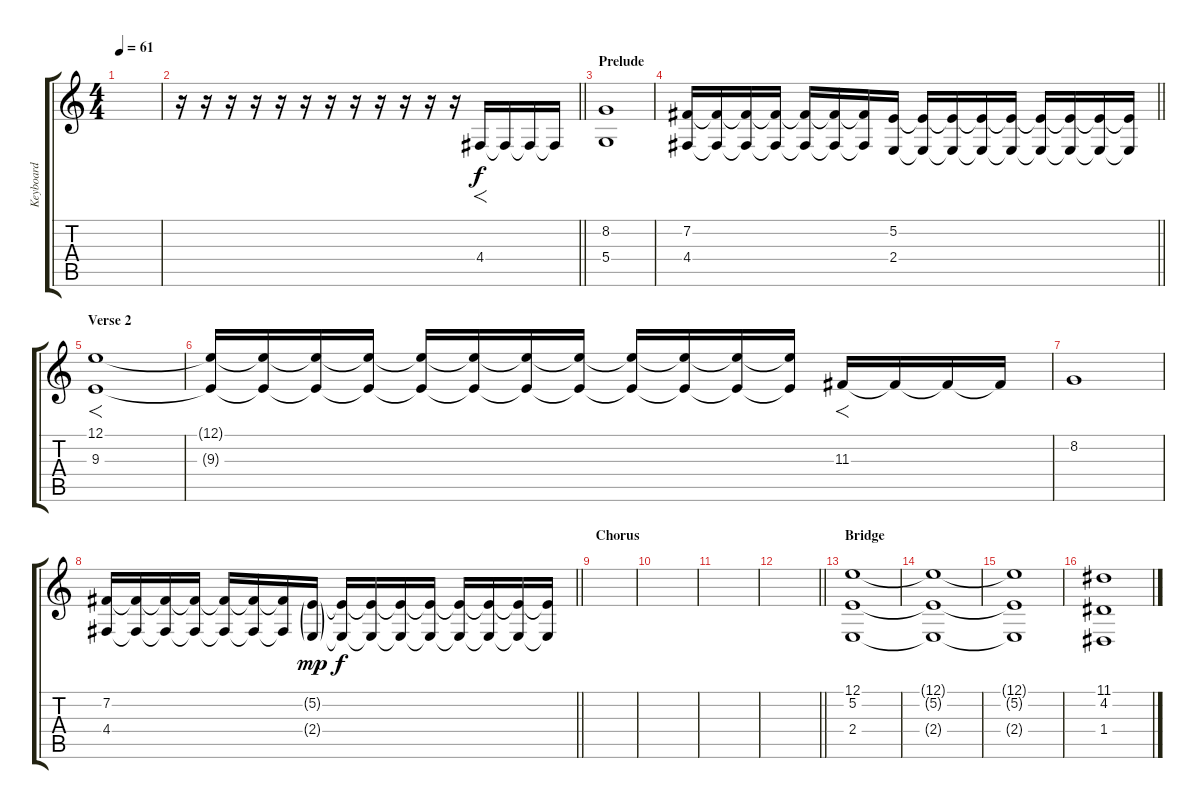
\track ("Keyboard" "Keyboard") {instrument pad3polysynth}
\staff {score tabs}
\tuning (E4 B3 G3 D3 A2 E2) {hide}
\ts (4 4)
\tempo 61
\clef g2
\ks c
|
\barLineRight lightlight
r.16 r.16 r.16 r.16 r.16 r.16 r.16 r.16 r.16 r.16 r.16 r.16 4.4.16{f} 4.4{t}.16 4.4{t}.16 4.4{t}.16 |
\section ("" "Prelude")
(8.2 5.4).1 |
\barLineRight lightlight
(7.2 4.4).16 (7.2{t} 4.4{t}).16 (7.2{t} 4.4{t}).16 (7.2{t} 4.4{t}).16 (7.2{t} 4.4{t}).16 (7.2{t} 4.4{t}).16 (7.2{t} 4.4{t}).16 (5.2 2.4).16 (5.2{t} 2.4{t}).16 (5.2{t} 2.4{t}).16 (5.2{t} 2.4{t}).16 (5.2{t} 2.4{t}).16 (5.2{t} 2.4{t}).16 (5.2{t} 2.4{t}).16 (5.2{t} 2.4{t}).16 (5.2{t} 2.4{t}).16 |
\section ("" "Verse 2")
(12.1 9.3).1{f} |
(12.1{t} 9.3{t}).16 (12.1{t} 9.3{t}).16 (12.1{t} 9.3{t}).16 (12.1{t} 9.3{t}).16 (12.1{t} 9.3{t}).16 (12.1{t} 9.3{t}).16 (12.1{t} 9.3{t}).16 (12.1{t} 9.3{t}).16 (12.1{t} 9.3{t}).16 (12.1{t} 9.3{t}).16 (12.1{t} 9.3{t}).16 (12.1{t} 9.3{t}).16 11.3.16{f} 11.3{t}.16 11.3{t}.16 11.3{t}.16 |
8.2.1 |
\barLineRight lightlight
(7.2 4.4).16 (7.2{t} 4.4{t}).16 (7.2{t} 4.4{t}).16 (7.2{t} 4.4{t}).16 (7.2{t} 4.4{t}).16 (7.2{t} 4.4{t}).16 (7.2{t} 4.4{t}).16 (5.2{g} 2.4{g}).16{dy mp} (5.2{t} 2.4{t}).16{dy f} (5.2{t} 2.4{t}).16 (5.2{t} 2.4{t}).16 (5.2{t} 2.4{t}).16 (5.2{t} 2.4{t}).16 (5.2{t} 2.4{t}).16 (5.2{t} 2.4{t}).16 (5.2{t} 2.4{t}).16 |
\section ("" "Chorus")
|
|
|
\barLineRight lightlight
|
\section ("" "Bridge")
(12.1 5.2 2.4).1 |
(12.1{t} 5.2{t} 2.4{t}).1 |
(12.1{t} 5.2{t} 2.4{t}).1 |
(11.1 4.2 1.4).1
